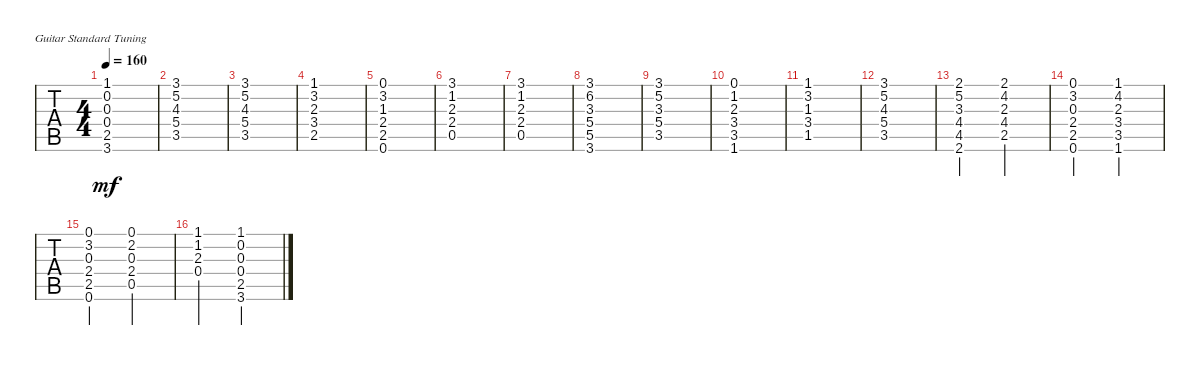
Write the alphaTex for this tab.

\defaultSystemsLayout 4
\bracketExtendMode groupsimilarinstruments
\singleTrackTrackNamePolicy hidden
\multiTrackTrackNamePolicy hidden
\otherSystemsTrackNameOrientation horizontal
\track ("Steel Guitar" "S-Gt") {instrument acousticguitarsteel}
\staff {tabs}
\tuning (E4 B3 G3 D3 A2 E2)
\ts (4 4)
\tempo 160
\clef g2
\scale
0.333333
\ks c
(1.1 0.2 0.3 0.4 2.5 3.6).1{dy mf} |
\scale
0.333333 (3.5 5.4 4.3 5.2 3.1).1 |
\scale
0.333333 (3.5 5.4 4.3 5.2 3.1).1 |
\scale
0.333333 (2.5 3.4 2.3 3.2 1.1).1 |
\scale
0.333333 (2.4 1.3 3.2 0.1 2.5 0.6).1 |
(2.4 2.3 1.2 3.1 0.5).1 |
(2.4 2.3 1.2 3.1 0.5).1 |
(3.1 6.2 3.3 5.4 5.5 3.6).1 |
(3.5 3.1 5.2 3.3 5.4).1 |
\scale
0.333333 (0.1 1.2 2.3 3.4 3.5 1.6).1 |
\scale
0.333333 (1.5 3.4 1.3 3.2 1.1).1 |
\scale
0.333333 (3.5 5.4 4.3 5.2 3.1).1 |
\scale
0.333333 (2.6 4.5 4.4 3.3 5.2 2.1).2 (2.5 4.4 2.3 4.2 2.1).2 |
\scale
0.333333 (0.1 3.2 0.3 2.4 2.5 0.6).2 (1.1 4.2 2.3 3.4 3.5 1.6).2 |
\scale
0.333333 (0.1 3.2 0.3 2.4 2.5 0.6).2 (0.1 2.2 0.3 2.4 0.5).2 |
(0.4 2.3 1.2 1.1).2 (1.1 0.2 0.3 0.4 2.5 3.6).2
